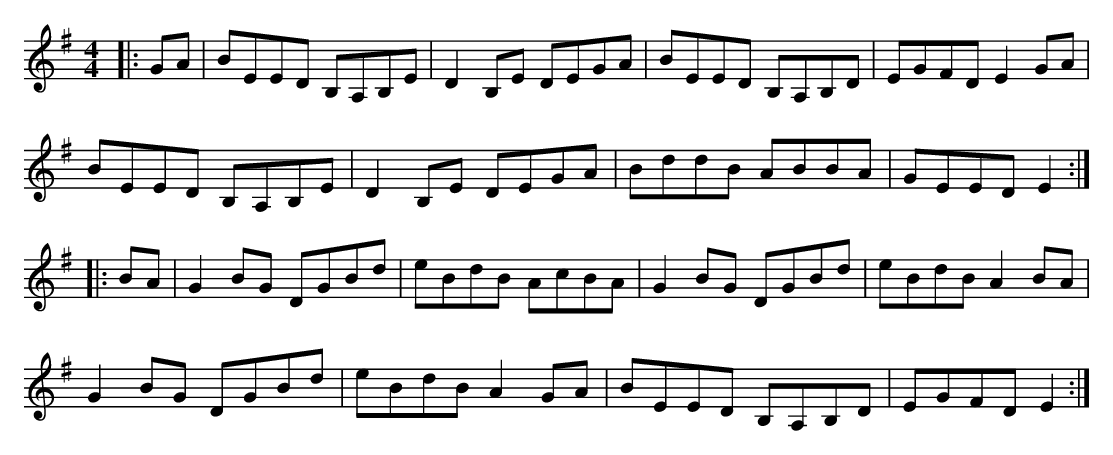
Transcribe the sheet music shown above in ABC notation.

X:1
M:4/4
K:Emin
|:GA|BEED B,A,B,E|D2B,E DEGA|BEED B,A,B,D|EGFD E2GA|
BEED B,A,B,E|D2B,E DEGA|BddB ABBA|GEED E2:|
|:BA|G2BG DGBd|eBdB AcBA|G2BG DGBd|eBdB A2BA|
G2BG DGBd|eBdB A2GA|BEED B,A,B,D|EGFD E2:|
